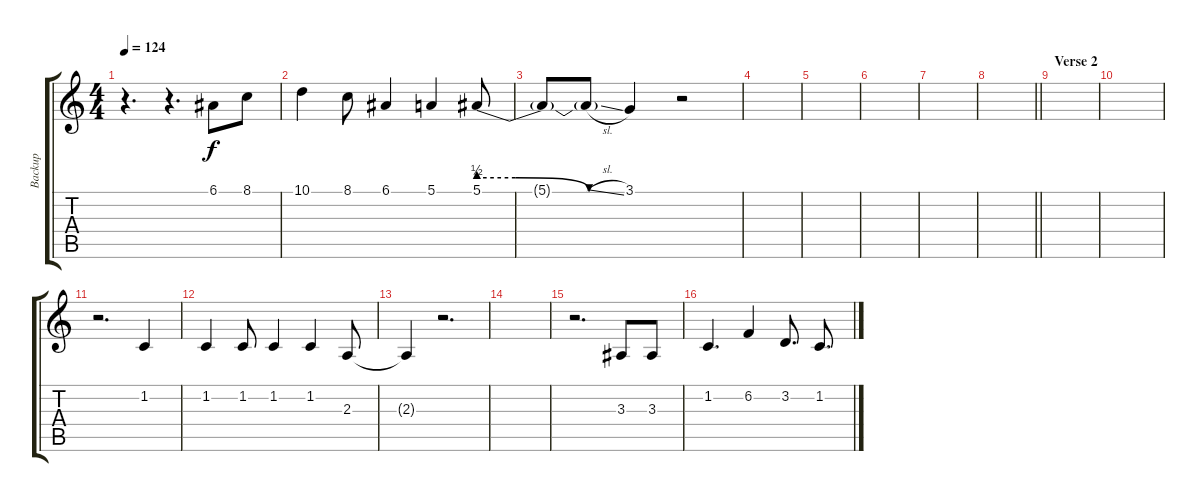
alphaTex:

\track ("Backup" "Backup") {instrument lead2sawtooth}
\staff {score tabs}
\tuning (E4 B3 G3 D3 A2 E2) {hide}
\ts (4 4)
\tempo 124
\clef g2
\ks c
r.4{d dy f} r.4{d} 6.1.8 8.1.8 |
10.1.4 8.1.8 6.1.4 5.1.4 5.1{be (custom 0 2 15 2 45 0 60 0)}.8 |
5.1{t}.8 5.1{sl t}.8 3.1.4 r.2 |
|
|
|
|
\barLineRight lightlight
|
\section ("" "Verse 2")
|
|
r.2{d} 1.2.4 |
1.2.4 1.2.8 1.2.4 1.2.4 2.3.8 |
2.3{t}.4 r.2{d} |
|
r.2{d} 3.3.8 3.3.8 |
1.2.4{d} 6.2.4 3.2.8{d} 1.2.8{d}
